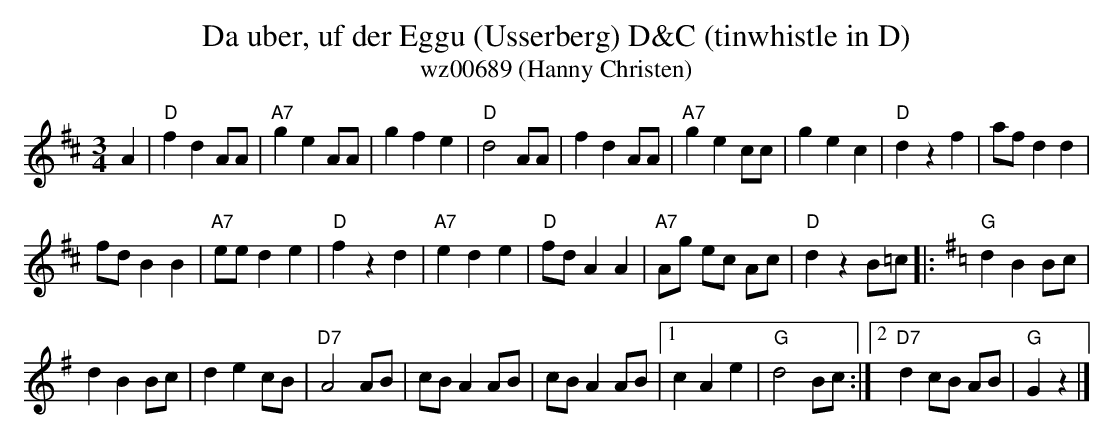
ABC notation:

X:1
T:Da uber, uf der Eggu (Usserberg) D&C (tinwhistle in D)
T:wz00689 (Hanny Christen)
M:3/4
L:1/8
K:D%%MIDI gchordon
A2|"D"f2d2AA | "A7"g2e2AA | g2f2e2 | "D"d4AA | f2d2AA | \
"A7"g2e2cc | g2e2c2 | "D"d2z2f2 |\
afd2d2 |
fdB2B2 | "A7"eed2e2 | \
"D"f2z2d2 | "A7"e2d2e2 | "D"fd A2A2 | "A7"Ag ec Ac | "D"d2z2 B=c |: [K:G] \
"G"d2B2Bc |
d2B2Bc | d2e2 cB | "D7"A4AB | cBA2AB | \
cBA2AB |1 c2A2e2 | "G"d4Bc :|2 "D7"d2cB AB | "G"G2z2 |]
